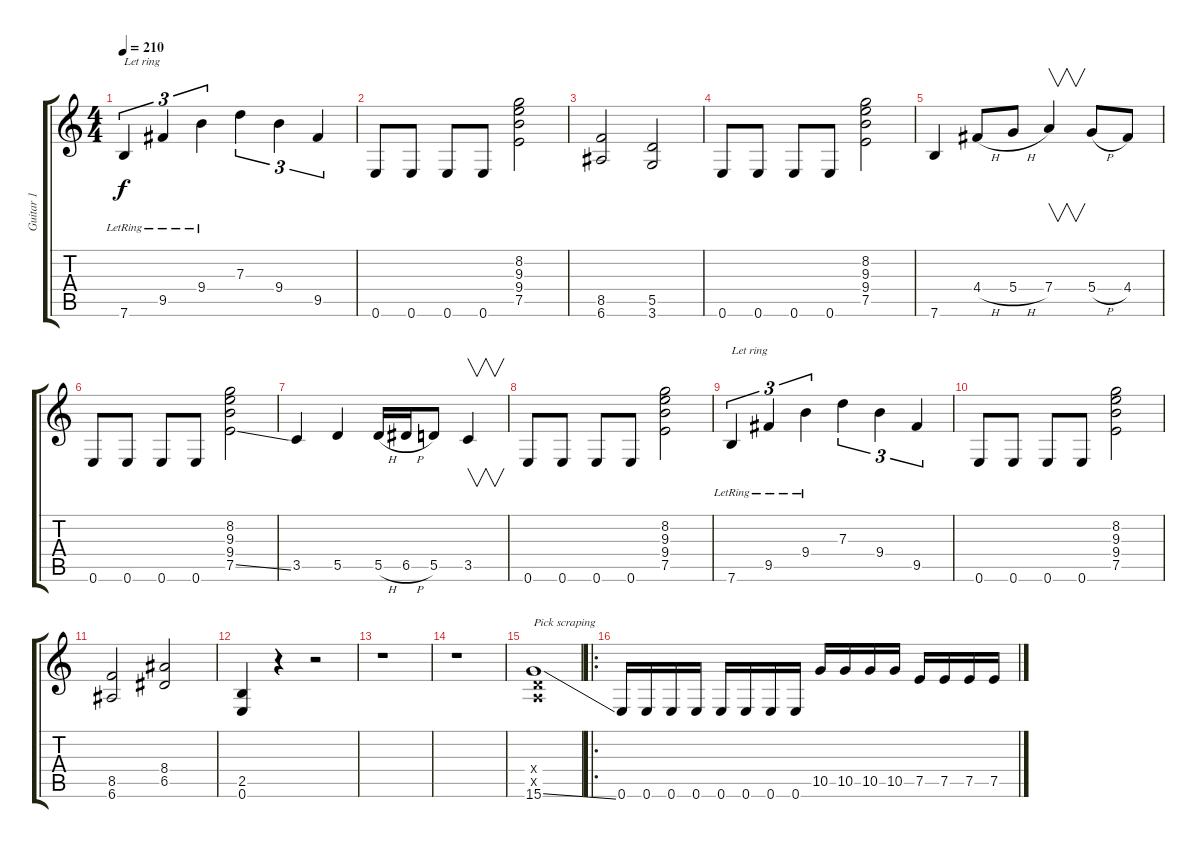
\track ("Guitar 1" "Guitar 1") {instrument distortionguitar}
\staff {score tabs}
\tuning (E4 B3 G3 D3 A2 E2) {hide}
\ts (4 4)
\tempo 210
\clef g2
\ks c
7.6{lr}.4{tu (3 2) txt "Let ring" dy f} 9.5{lr}.4{tu (3 2)} 9.4{lr}.4{tu (3 2)} 7.3.4{tu (3 2)} 9.4.4{tu (3 2)} 9.5.4{tu (3 2)} |
0.6.8 0.6.8 0.6.8 0.6.8 (8.2 9.3 9.4 7.5).2 |
(8.5 6.6).2 (5.5 3.6).2 |
0.6.8 0.6.8 0.6.8 0.6.8 (8.2 9.3 9.4 7.5).2 |
7.6.4 4.4{h}.8 5.4{h}.8 7.4.4{v} 5.4{h}.8 4.4.8 |
0.6.8 0.6.8 0.6.8 0.6.8 (8.2 9.3 9.4 7.5{ss}).2 |
3.5.4 5.5.4 5.5{h}.16 6.5{h}.16 5.5.8 3.5.4{v} |
0.6.8 0.6.8 0.6.8 0.6.8 (8.2 9.3 9.4 7.5).2 |
7.6{lr}.4{tu (3 2) txt "Let ring"} 9.5{lr}.4{tu (3 2)} 9.4{lr}.4{tu (3 2)} 7.3.4{tu (3 2)} 9.4.4{tu (3 2)} 9.5.4{tu (3 2)} |
0.6.8 0.6.8 0.6.8 0.6.8 (8.2 9.3 9.4 7.5).2 |
(8.5 6.6).2 (8.4 6.5).2 |
(2.5 0.6).4 r.4 r.2 |
r.1 |
r.1 |
(0.4{x} 0.5{x} 15.6{ss}).1{txt "Pick scraping"} |
\ro
0.6.16 0.6.16 0.6.16 0.6.16 0.6.16 0.6.16 0.6.16 0.6.16 10.5.16 10.5.16 10.5.16 10.5.16 7.5.16 7.5.16 7.5.16 7.5.16
